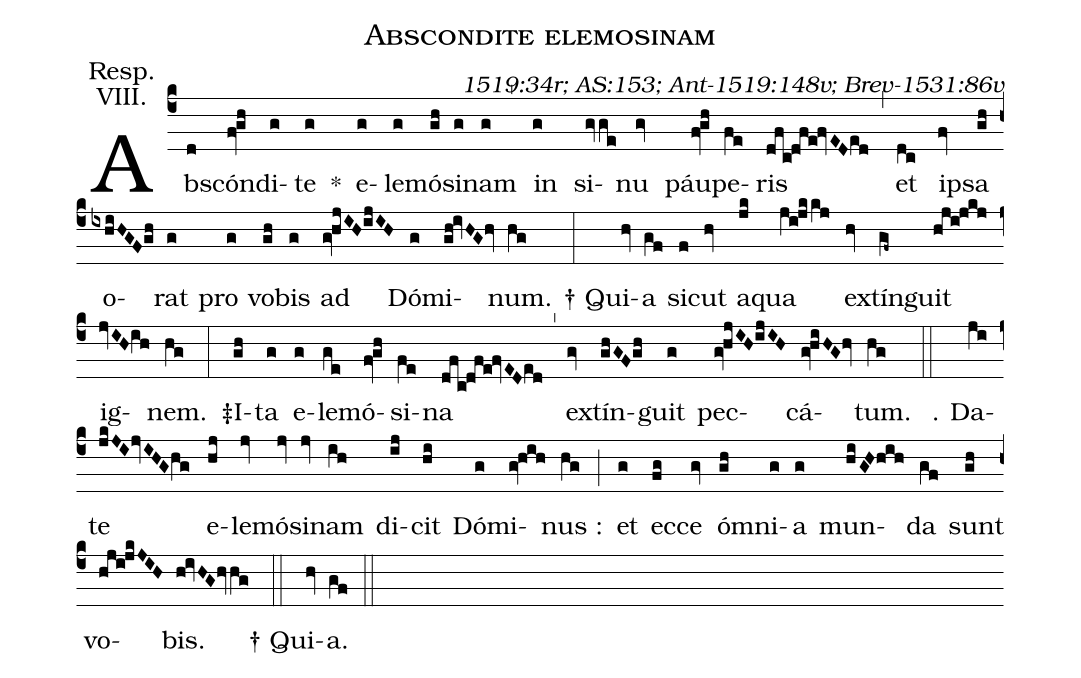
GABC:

name: Abscondite elemosinam;
commentary: 1519:34r; AS:153; Ant-1519:148v; Brev-1531:86v;
annotation: Resp.;
annotation: VIII.;
%%
(c4) Ab(d)scón(fv!gh)di(g)te(g) *() e(g)le(g)mó(gh)si(g)nam(g) (^) in(g) si(gvge)nu(gv) páu(fv!gh)pe(fe)ris(dfc!dfe!fvED/0ed) (,)
et(dc) ip(fv)sa(gh) o(ixhiHGF/0gh)rat(g) pro(g) vo(gh)bis(g) ad(gv!hjIH/0ijIH) Dó(g)mi(gh!ivHG/0hv)num.(hg) (:)

<sp>†</sp> Qui(hv)a(gf) si(f)cut(hv) a(jk)qua(ji!jkkj) ex(hv)tín(gf~)guit(hji!jkj) ig(jvIH/0ih)nem.(hg) (:)

‡I(gh)ta(g) e(g)le(ge)mó(fv!gh)si(fe)na(dfc!dfe!fvED/0ed) (^) ex(gv)tín(ghGF/0gh)guit(g) pec(gv!hjIH/0ijIH)cá(gv!hiHG/0hv)tum.(hg) (::)

<sp>℣.</sp> Da(ji)te(jkJI/0jvIHG/0hg) e(hj)le(jv)mó(jv)si(jv)nam(ih) di(ij)cit(hi) Dó(g)mi(gv!hih)nus :(hg) (;)
et(g) ec(fg)ce(gv) óm(gh)ni(g)a(g) mun(hiGH/0hih)da(gf) sunt(gh) vo(hji!jkJIH)bis.(h!ivHG/0hvhg) (::)

<sp>†</sp> Qui(hv)a.(gf) (::)
